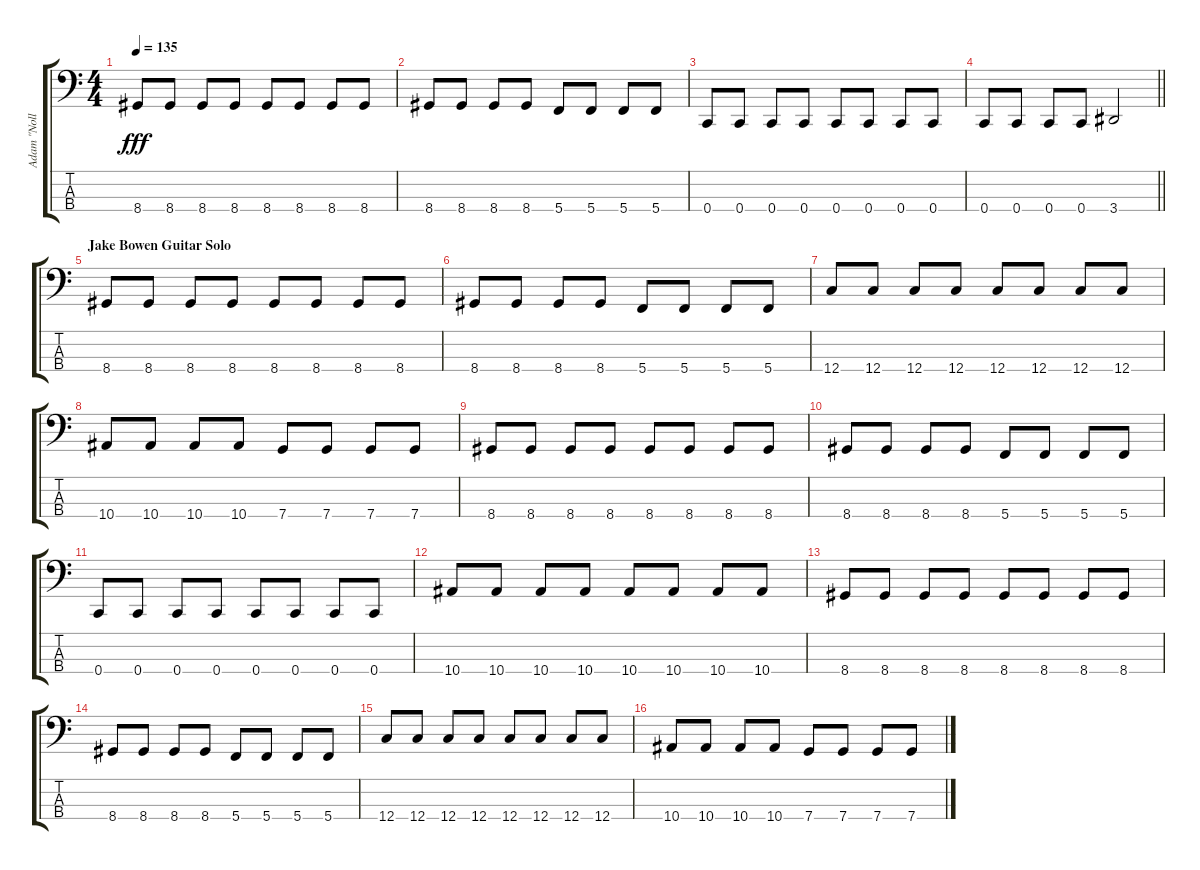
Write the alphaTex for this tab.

\track ("Adam \"Nolly\" Getgood - Bass" "Adam \"Noll") {instrument electricbassfinger}
\staff {score tabs}
\tuning (F2 C2 G1 C1) {hide}
\ts (4 4)
\tempo 135
\clef f4
\ks c
8.4.8{dy fff} 8.4.8 8.4.8 8.4.8 8.4.8 8.4.8 8.4.8 8.4.8 |
8.4.8 8.4.8 8.4.8 8.4.8 5.4.8 5.4.8 5.4.8 5.4.8 |
0.4.8 0.4.8 0.4.8 0.4.8 0.4.8 0.4.8 0.4.8 0.4.8 |
\barLineRight lightlight
0.4.8 0.4.8 0.4.8 0.4.8 3.4.2 |
\section ("" "Jake Bowen Guitar Solo")
8.4.8 8.4.8 8.4.8 8.4.8 8.4.8 8.4.8 8.4.8 8.4.8 |
8.4.8 8.4.8 8.4.8 8.4.8 5.4.8 5.4.8 5.4.8 5.4.8 |
12.4.8 12.4.8 12.4.8 12.4.8 12.4.8 12.4.8 12.4.8 12.4.8 |
10.4.8 10.4.8 10.4.8 10.4.8 7.4.8 7.4.8 7.4.8 7.4.8 |
8.4.8 8.4.8 8.4.8 8.4.8 8.4.8 8.4.8 8.4.8 8.4.8 |
8.4.8 8.4.8 8.4.8 8.4.8 5.4.8 5.4.8 5.4.8 5.4.8 |
0.4.8 0.4.8 0.4.8 0.4.8 0.4.8 0.4.8 0.4.8 0.4.8 |
10.4.8 10.4.8 10.4.8 10.4.8 10.4.8 10.4.8 10.4.8 10.4.8 |
8.4.8 8.4.8 8.4.8 8.4.8 8.4.8 8.4.8 8.4.8 8.4.8 |
8.4.8 8.4.8 8.4.8 8.4.8 5.4.8 5.4.8 5.4.8 5.4.8 |
12.4.8 12.4.8 12.4.8 12.4.8 12.4.8 12.4.8 12.4.8 12.4.8 |
10.4.8 10.4.8 10.4.8 10.4.8 7.4.8 7.4.8 7.4.8 7.4.8
